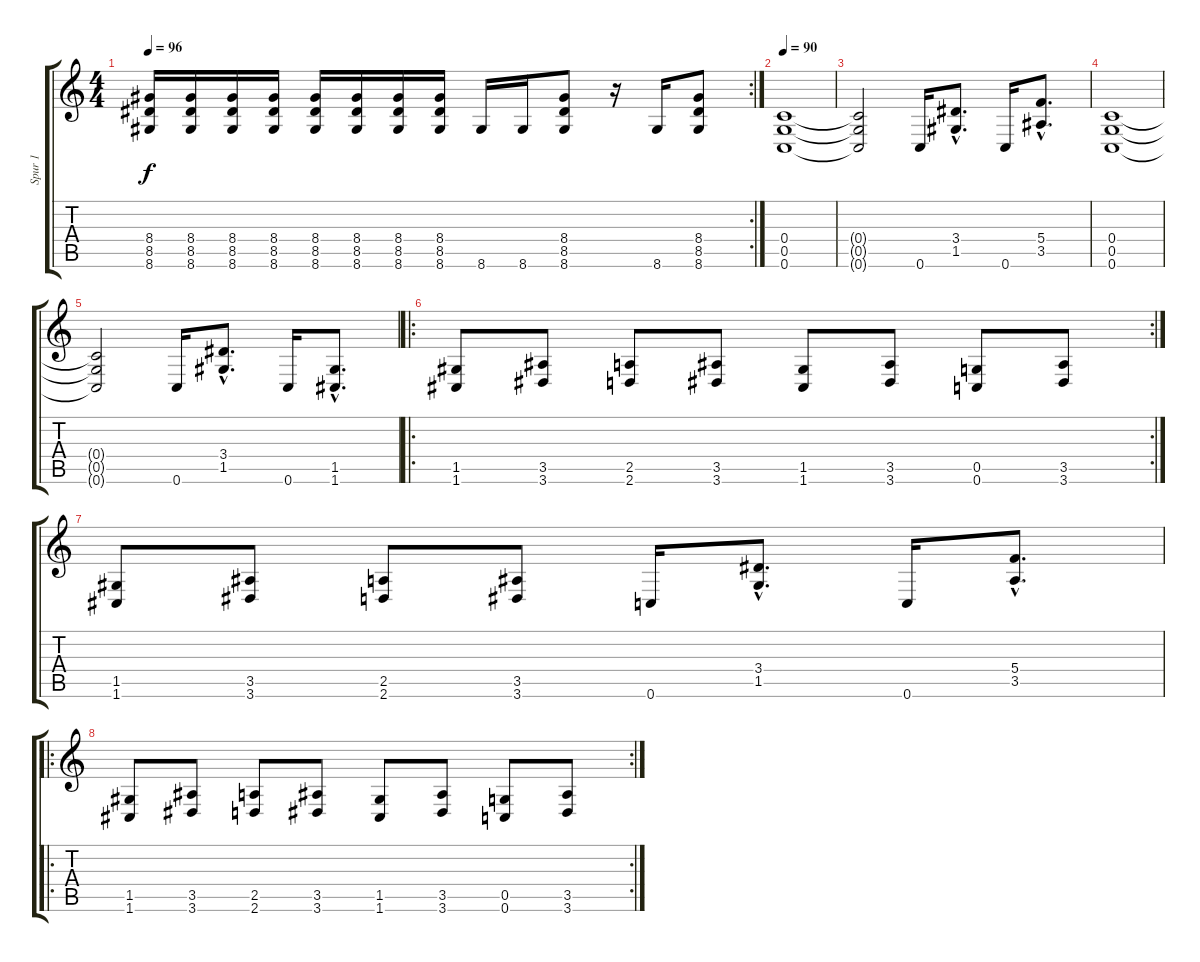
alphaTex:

\track ("Spur 1" "Spur 1") {instrument distortionguitar}
\staff {score tabs}
\tuning (D4 A3 F3 C3 G2 C2) {hide}
\rc 2
\ts (4 4)
\tempo 96
\clef g2
\ks c
(8.4 8.5 8.6).16{dy f} (8.4 8.5 8.6).16 (8.4 8.5 8.6).16 (8.4 8.5 8.6).16 (8.4 8.5 8.6).16 (8.4 8.5 8.6).16 (8.4 8.5 8.6).16 (8.4 8.5 8.6).16 8.6.16 8.6.16 (8.4 8.5 8.6).8 r.16 8.6.16 (8.4 8.5 8.6).8 |
\tempo 90
(0.4 0.5 0.6).1{volume 10} |
(0.4{t} 0.5{t} 0.6{t}).2 0.6.16 (3.4{hac} 1.5{hac}).8{d} 0.6.16 (5.4{hac} 3.5{hac}).8{d} |
(0.4 0.5 0.6).1 |
(0.4{t} 0.5{t} 0.6{t}).2 0.6.16 (3.4{hac} 1.5{hac}).8{d} 0.6.16 (1.5{hac} 1.6{hac}).8{d} |
\ro
\rc 2
(1.5 1.6).8{volume 13} (3.5 3.6).8 (2.5 2.6).8 (3.5 3.6).8 (1.5 1.6).8 (3.5 3.6).8 (0.5 0.6).8 (3.5 3.6).8 |
(1.5 1.6).8 (3.5 3.6).8 (2.5 2.6).8 (3.5 3.6).8 0.6.16 (3.4{hac} 1.5{hac}).8{d} 0.6.16 (5.4{hac} 3.5{hac}).8{d} |
\ro
\rc 2
(1.5 1.6).8 (3.5 3.6).8 (2.5 2.6).8 (3.5 3.6).8 (1.5 1.6).8 (3.5 3.6).8 (0.5 0.6).8 (3.5 3.6).8
